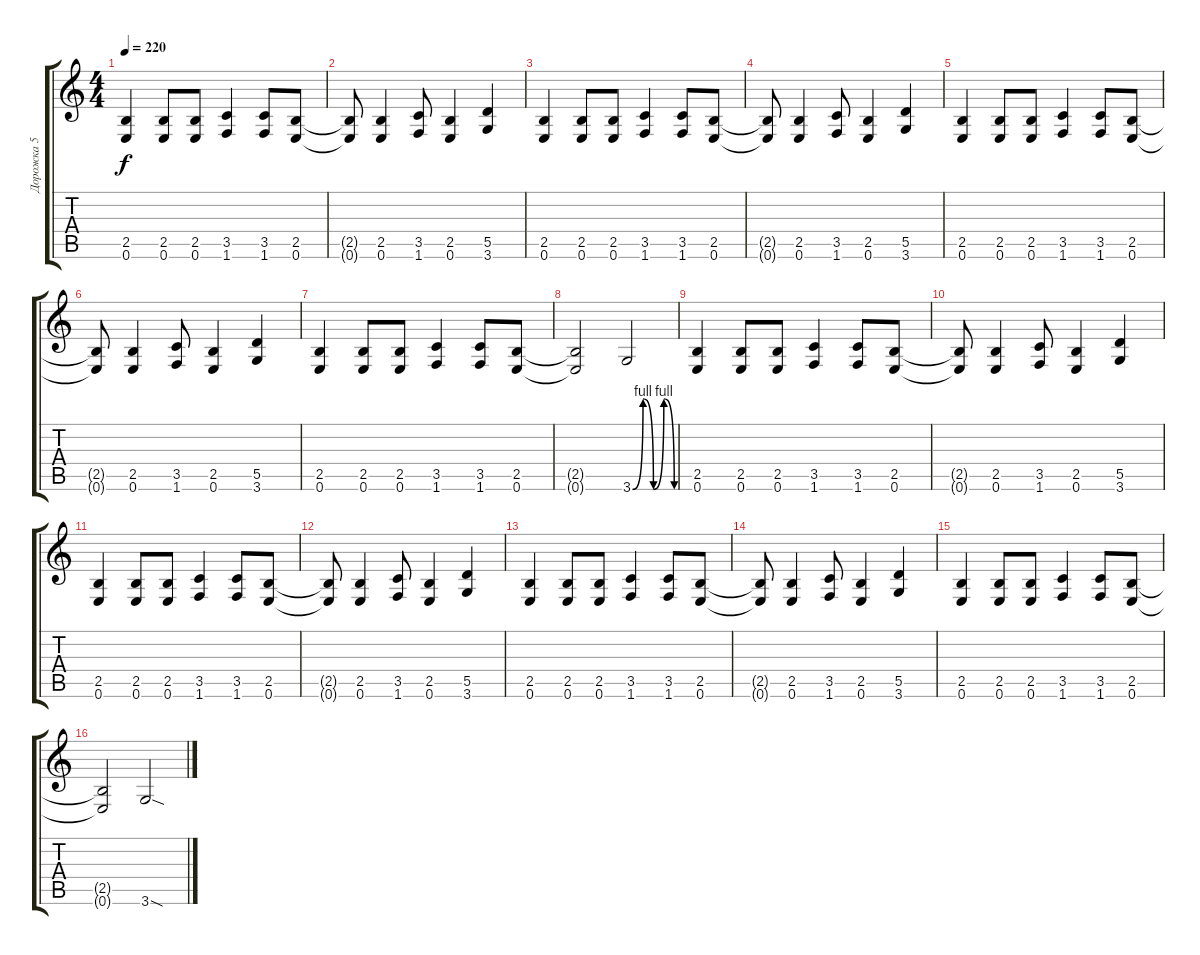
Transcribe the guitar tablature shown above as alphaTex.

\track ("Дорожка 5" "Дорожка 5") {instrument distortionguitar}
\staff {score tabs}
\tuning (E4 B3 G3 D3 A2 E2) {hide}
\ts (4 4)
\tempo 220
\clef g2
\ks c
(2.5 0.6).4{dy f} (2.5 0.6).8 (2.5 0.6).8 (3.5 1.6).4 (3.5 1.6).8 (2.5 0.6).8 |
(2.5{t} 0.6{t}).8 (2.5 0.6).4 (3.5 1.6).8 (2.5 0.6).4 (5.5 3.6).4 |
(2.5 0.6).4 (2.5 0.6).8 (2.5 0.6).8 (3.5 1.6).4 (3.5 1.6).8 (2.5 0.6).8 |
(2.5{t} 0.6{t}).8 (2.5 0.6).4 (3.5 1.6).8 (2.5 0.6).4 (5.5 3.6).4 |
(2.5 0.6).4 (2.5 0.6).8 (2.5 0.6).8 (3.5 1.6).4 (3.5 1.6).8 (2.5 0.6).8 |
(2.5{t} 0.6{t}).8 (2.5 0.6).4 (3.5 1.6).8 (2.5 0.6).4 (5.5 3.6).4 |
(2.5 0.6).4 (2.5 0.6).8 (2.5 0.6).8 (3.5 1.6).4 (3.5 1.6).8 (2.5 0.6).8 |
(2.5{t} 0.6{t}).2 3.6{be (custom 0 0 15 4 30 0 45 4 60 0)}.2 |
(2.5 0.6).4 (2.5 0.6).8 (2.5 0.6).8 (3.5 1.6).4 (3.5 1.6).8 (2.5 0.6).8 |
(2.5{t} 0.6{t}).8 (2.5 0.6).4 (3.5 1.6).8 (2.5 0.6).4 (5.5 3.6).4 |
(2.5 0.6).4 (2.5 0.6).8 (2.5 0.6).8 (3.5 1.6).4 (3.5 1.6).8 (2.5 0.6).8 |
(2.5{t} 0.6{t}).8 (2.5 0.6).4 (3.5 1.6).8 (2.5 0.6).4 (5.5 3.6).4 |
(2.5 0.6).4 (2.5 0.6).8 (2.5 0.6).8 (3.5 1.6).4 (3.5 1.6).8 (2.5 0.6).8 |
(2.5{t} 0.6{t}).8 (2.5 0.6).4 (3.5 1.6).8 (2.5 0.6).4 (5.5 3.6).4 |
(2.5 0.6).4 (2.5 0.6).8 (2.5 0.6).8 (3.5 1.6).4 (3.5 1.6).8 (2.5 0.6).8 |
(2.5{t} 0.6{t}).2 3.6{sod}.2
